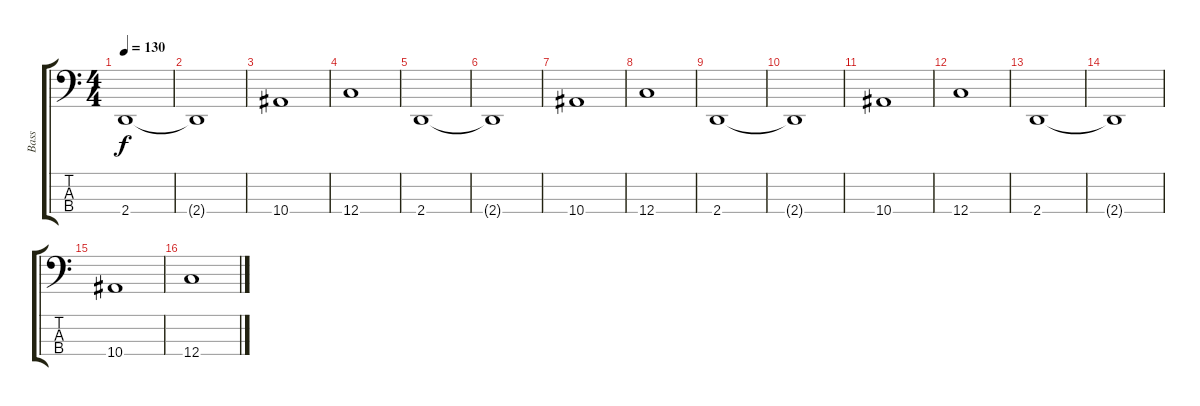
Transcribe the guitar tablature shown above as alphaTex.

\track ("Bass" "Bass") {instrument electricbasspick}
\staff {score tabs}
\tuning (F2 C2 G1 C1) {hide}
\ts (4 4)
\tempo 130
\clef f4
\ks c
2.4.1{dy f} |
2.4{t}.1 |
10.4.1 |
12.4.1 |
2.4.1 |
2.4{t}.1 |
10.4.1 |
12.4.1 |
2.4.1 |
2.4{t}.1 |
10.4.1 |
12.4.1 |
2.4.1 |
2.4{t}.1 |
10.4.1 |
12.4.1
